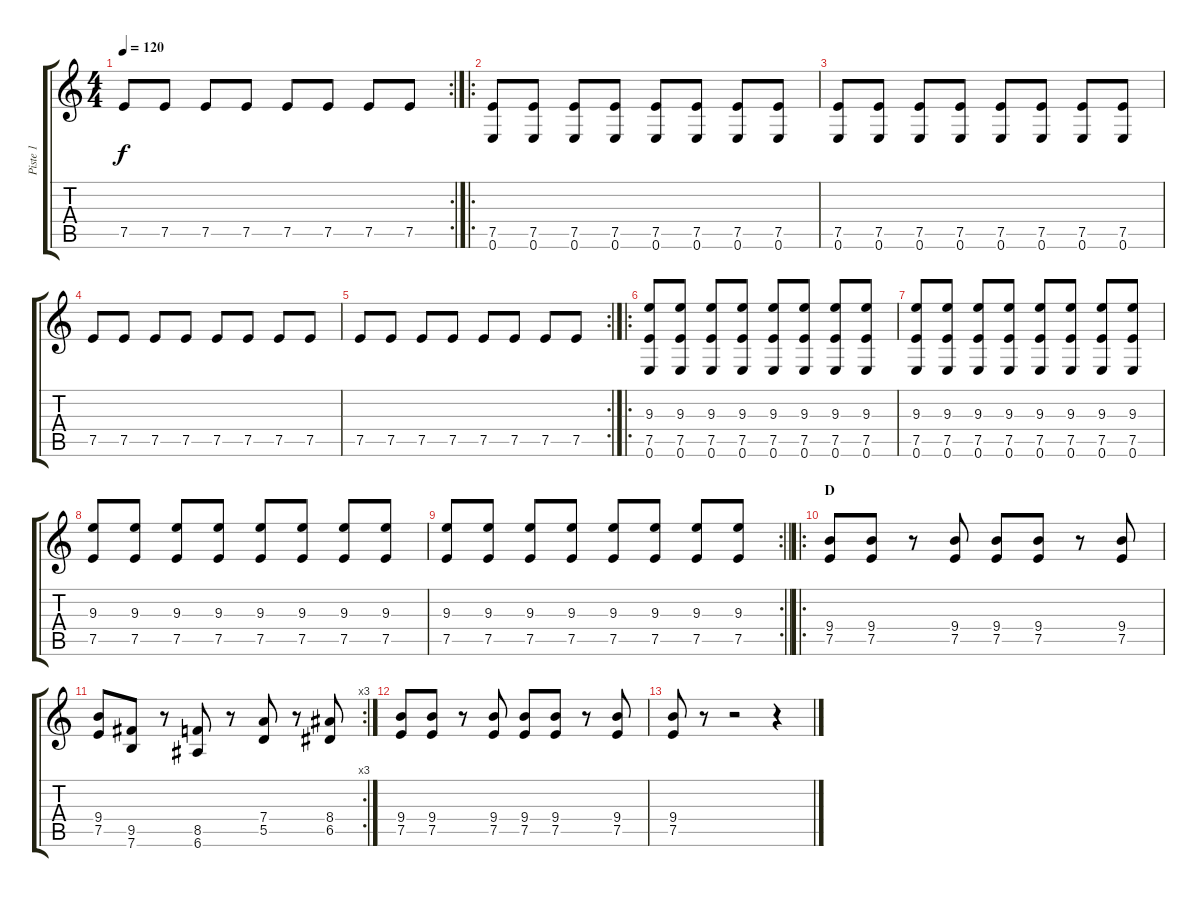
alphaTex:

\track ("Piste 1" "Piste 1") {instrument overdrivenguitar}
\staff {score tabs}
\tuning (E4 B3 G3 D3 A2 E2) {hide}
\rc 2
\ts (4 4)
\tempo 120
\clef g2
\ks c
7.5.8{dy f} 7.5.8 7.5.8 7.5.8 7.5.8 7.5.8 7.5.8 7.5.8 |
\ro
(7.5 0.6).8 (7.5 0.6).8 (7.5 0.6).8 (7.5 0.6).8 (7.5 0.6).8 (7.5 0.6).8 (7.5 0.6).8 (7.5 0.6).8 |
(7.5 0.6).8 (7.5 0.6).8 (7.5 0.6).8 (7.5 0.6).8 (7.5 0.6).8 (7.5 0.6).8 (7.5 0.6).8 (7.5 0.6).8 |
7.5.8 7.5.8 7.5.8 7.5.8 7.5.8 7.5.8 7.5.8 7.5.8 |
\rc 2
7.5.8 7.5.8 7.5.8 7.5.8 7.5.8 7.5.8 7.5.8 7.5.8 |
\ro
(9.3 7.5 0.6).8 (9.3 7.5 0.6).8 (9.3 7.5 0.6).8 (9.3 7.5 0.6).8 (9.3 7.5 0.6).8 (9.3 7.5 0.6).8 (9.3 7.5 0.6).8 (9.3 7.5 0.6).8 |
(9.3 7.5 0.6).8 (9.3 7.5 0.6).8 (9.3 7.5 0.6).8 (9.3 7.5 0.6).8 (9.3 7.5 0.6).8 (9.3 7.5 0.6).8 (9.3 7.5 0.6).8 (9.3 7.5 0.6).8 |
(9.3 7.5).8 (9.3 7.5).8 (9.3 7.5).8 (9.3 7.5).8 (9.3 7.5).8 (9.3 7.5).8 (9.3 7.5).8 (9.3 7.5).8 |
\rc 2
\barLineRight lightlight
(9.3 7.5).8 (9.3 7.5).8 (9.3 7.5).8 (9.3 7.5).8 (9.3 7.5).8 (9.3 7.5).8 (9.3 7.5).8 (9.3 7.5).8 |
\ro
\section ("" "D")
(9.4 7.5).8 (9.4 7.5).8 r.8 (9.4 7.5).8 (9.4 7.5).8 (9.4 7.5).8 r.8 (9.4 7.5).8 |
\rc 3
(9.4 7.5).8 (9.5 7.6).8 r.8 (8.5 6.6).8 r.8 (7.4 5.5).8 r.8 (8.4 6.5).8 |
(9.4 7.5).8 (9.4 7.5).8 r.8 (9.4 7.5).8 (9.4 7.5).8 (9.4 7.5).8 r.8 (9.4 7.5).8 |
(9.4 7.5).8 r.8 r.2 r.4
